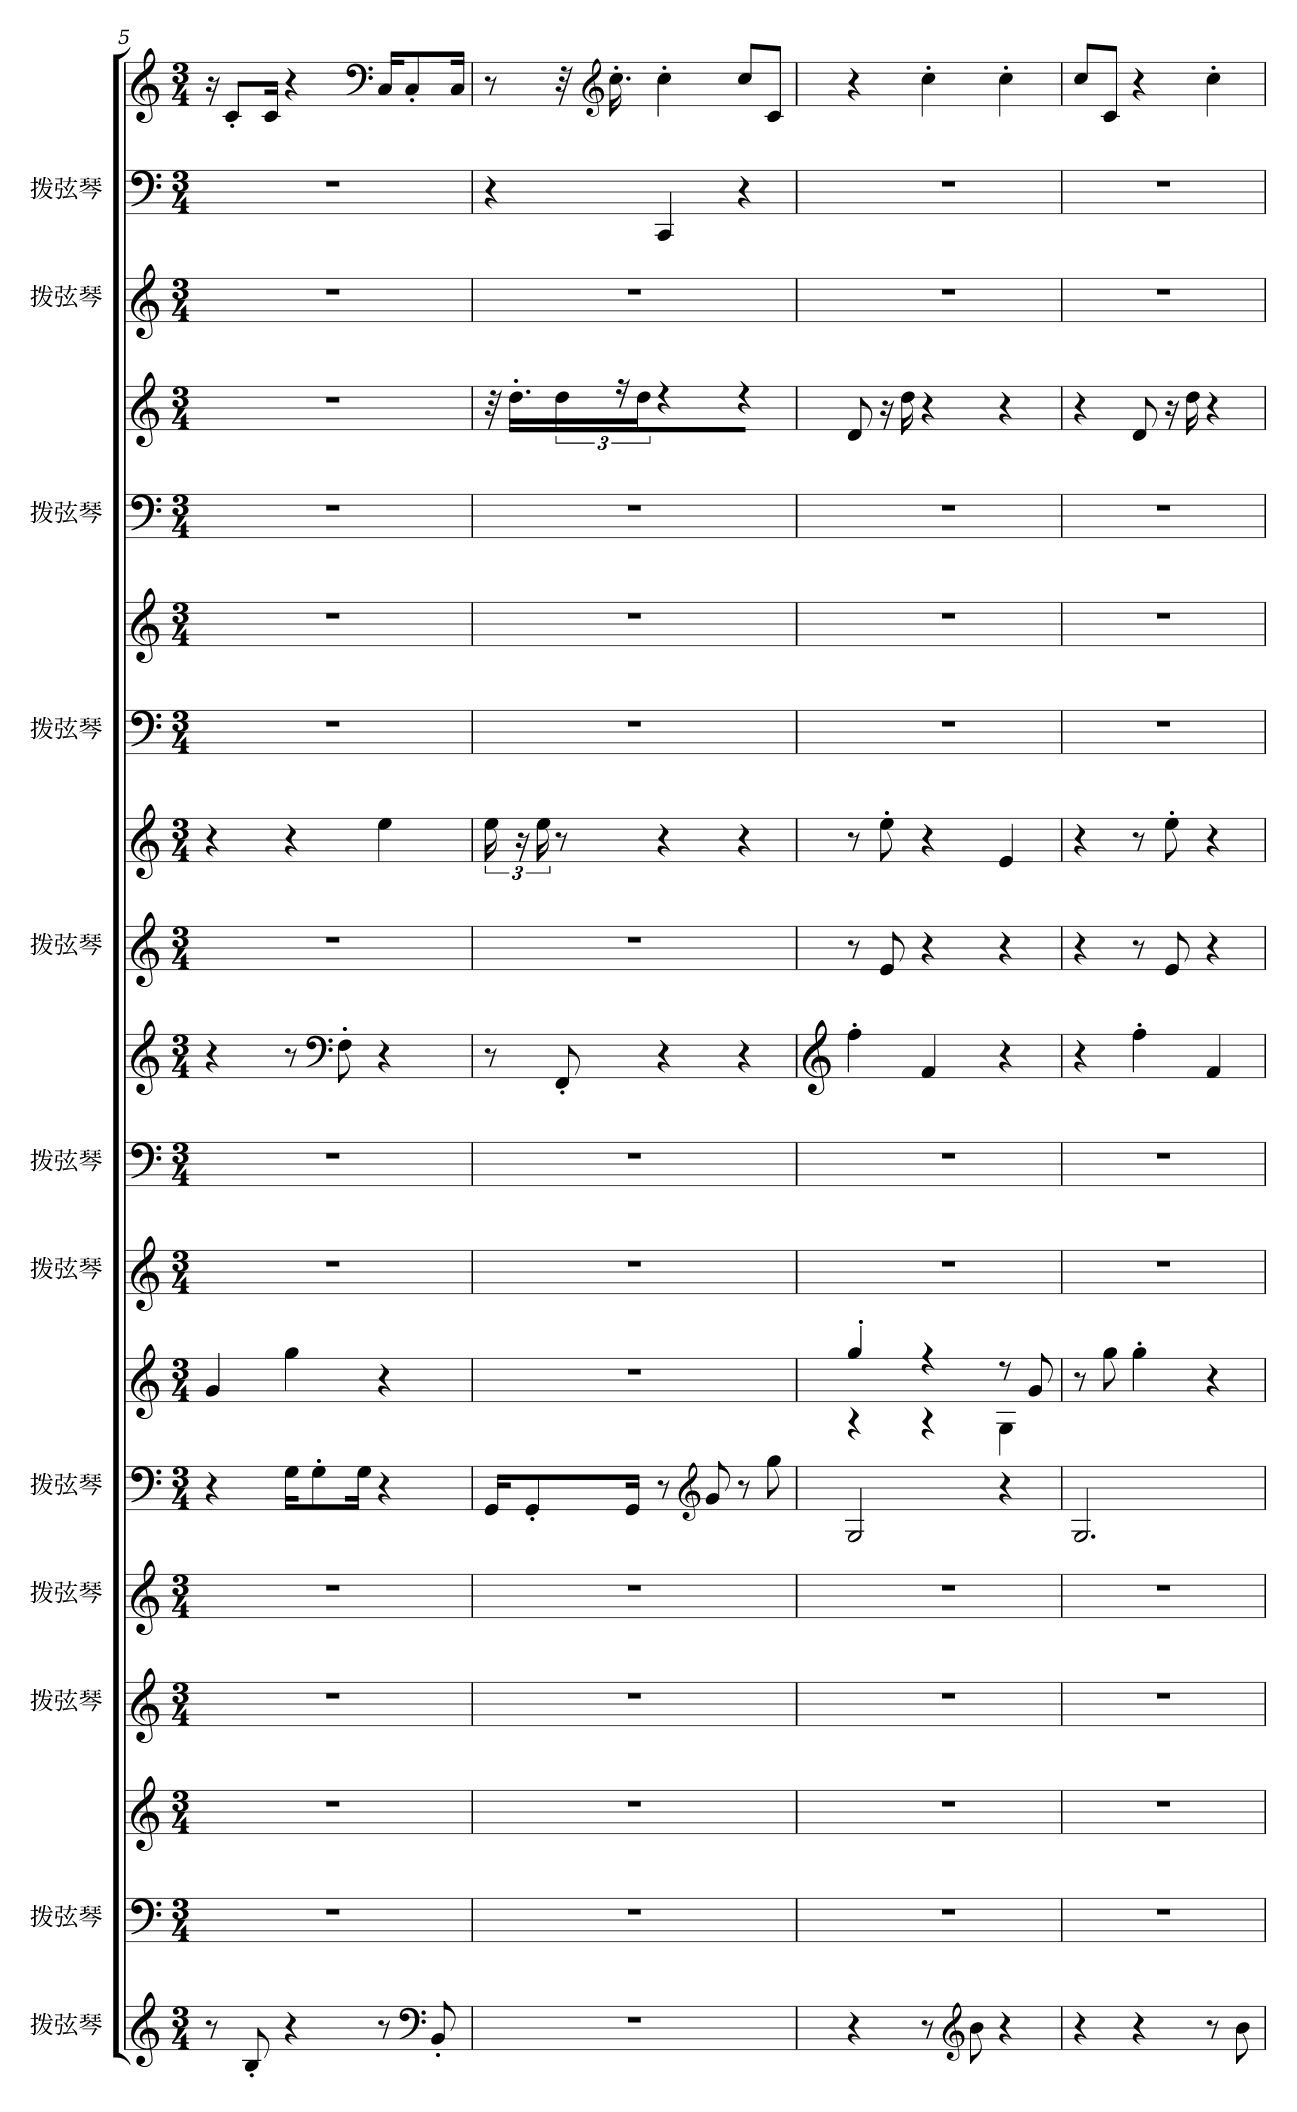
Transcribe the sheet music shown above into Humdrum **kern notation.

**kern	**kern	**kern	**kern	**kern	**kern	**kern	**kern	**kern	**kern	**kern	**kern	**kern	**kern	**kern	**kern	**kern	**kern	**kern
*part12	*part11	*part11	*part10	*part9	*part8	*part8	*part7	*part6	*part6	*part5	*part5	*part4	*part4	*part3	*part3	*part2	*part1	*part1
*staff19	*staff18	*staff17	*staff16	*staff15	*staff14	*staff13	*staff12	*staff11	*staff10	*staff9	*staff8	*staff7	*staff6	*staff5	*staff4	*staff3	*staff2	*staff1
*I"拨弦琴	*I"拨弦琴	*	*I"拨弦琴	*I"拨弦琴	*I"拨弦琴	*	*I"拨弦琴	*I"拨弦琴	*	*I"拨弦琴	*	*I"拨弦琴	*	*I"拨弦琴	*	*I"拨弦琴	*I"拨弦琴	*
*clefG2	*clefF4	*clefG2	*clefG2	*clefG2	*clefF4	*clefG2	*clefG2	*clefF4	*clefG2	*clefG2	*clefG2	*clefF4	*clefG2	*clefF4	*clefG2	*clefG2	*clefF4	*clefG2
*k[]	*k[]	*k[]	*k[]	*k[]	*k[]	*k[]	*k[]	*k[]	*k[]	*k[]	*k[]	*k[]	*k[]	*k[]	*k[]	*k[]	*k[]	*k[]
*M3/4	*M3/4	*M3/4	*M3/4	*M3/4	*M3/4	*M3/4	*M3/4	*M3/4	*M3/4	*M3/4	*M3/4	*M3/4	*M3/4	*M3/4	*M3/4	*M3/4	*M3/4	*M3/4
=5	=5	=5	=5	=5	=5	=5	=5	=5	=5	=5	=5	=5	=5	=5	=5	=5	=5	=5
8r	2.r	2.r	2.r	2.r	4r	4g/	2.r	2.r	4r	2.r	4r	2.r	2.r	2.r	2.r	2.r	2.r	16r
.	.	.	.	.	.	.	.	.	.	.	.	.	.	.	.	.	.	8c'/L
8B'/	.	.	.	.	.	.	.	.	.	.	.	.	.	.	.	.	.	.
.	.	.	.	.	.	.	.	.	.	.	.	.	.	.	.	.	.	16c/Jk
4r	.	.	.	.	16G\KL	4gg\	.	.	8r	.	4r	.	.	.	.	.	.	4r
.	.	.	.	.	8G'\	.	.	.	.	.	.	.	.	.	.	.	.	.
*	*	*	*	*	*	*	*	*	*clefF4	*	*	*	*	*	*	*	*	*
.	.	.	.	.	.	.	.	.	8F'\	.	.	.	.	.	.	.	.	.
.	.	.	.	.	16G\Jk	.	.	.	.	.	.	.	.	.	.	.	.	.
*	*	*	*	*	*	*	*	*	*	*	*	*	*	*	*	*	*	*clefF4
8r	.	.	.	.	4r	4r	.	.	4r	.	4ee\	.	.	.	.	.	.	16C/KL
.	.	.	.	.	.	.	.	.	.	.	.	.	.	.	.	.	.	8C'/
*clefF4	*	*	*	*	*	*	*	*	*	*	*	*	*	*	*	*	*	*
8BB'/	.	.	.	.	.	.	.	.	.	.	.	.	.	.	.	.	.	.
.	.	.	.	.	.	.	.	.	.	.	.	.	.	.	.	.	.	16C/Jk
=6	=6	=6	=6	=6	=6	=6	=6	=6	=6	=6	=6	=6	=6	=6	=6	=6	=6	=6
2.r	2.r	2.r	2.r	2.r	16GG/KL	2.r	2.r	2.r	8r	2.r	24ee\	2.r	2.r	2.r	32r	2.r	4r	8r
.	.	.	.	.	.	.	.	.	.	.	.	.	.	.	16.dd'\LL	.	.	.
.	.	.	.	.	.	.	.	.	.	.	24r	.	.	.	.	.	.	.
.	.	.	.	.	8GG'/	.	.	.	.	.	.	.	.	.	.	.	.	.
.	.	.	.	.	.	.	.	.	.	.	24ee\	.	.	.	.	.	.	.
.	.	.	.	.	.	.	.	.	8FF'/	.	8r	.	.	.	24dd\JJ	.	.	32r
*	*	*	*	*	*	*	*	*	*	*	*	*	*	*	*	*	*	*clefG2
.	.	.	.	.	.	.	.	.	.	.	.	.	.	.	.	.	.	16.cc'\
.	.	.	.	.	.	.	.	.	.	.	.	.	.	.	24r	.	.	.
.	.	.	.	.	16GG/Jk	.	.	.	.	.	.	.	.	.	.	.	.	.
.	.	.	.	.	.	.	.	.	.	.	.	.	.	.	24dd\	.	.	.
.	.	.	.	.	8r	.	.	.	4r	.	4r	.	.	.	4r	.	4CC/	4cc'\
*	*	*	*	*	*clefG2	*	*	*	*	*	*	*	*	*	*	*	*	*
.	.	.	.	.	8g/	.	.	.	.	.	.	.	.	.	.	.	.	.
.	.	.	.	.	8r	.	.	.	4r	.	4r	.	.	.	4r	.	4r	8cc/L
.	.	.	.	.	8gg\	.	.	.	.	.	.	.	.	.	.	.	.	8c/J
!!LO:PB:g=z
=7	=7	=7	=7	=7	=7	=7	=7	=7	=7	=7	=7	=7	=7	=7	=7	=7	=7	=7
*	*	*	*	*	*	*	*	*	*clefG2	*	*	*	*	*	*	*	*	*
*	*	*	*	*	*	*^	*	*	*	*	*	*	*	*	*	*	*	*
4r	2.r	2.r	2.r	2.r	2G/	4gg'/	4r	2.r	2.r	4ff'\	8r	8r	2.r	2.r	2.r	8d/	2.r	2.r	4r
.	.	.	.	.	.	.	.	.	.	.	8e/	8ee'\	.	.	.	16r	.	.	.
.	.	.	.	.	.	.	.	.	.	.	.	.	.	.	.	16dd\	.	.	.
8r	.	.	.	.	.	4r	4r	.	.	4f/	4r	4r	.	.	.	4r	.	.	4cc'\
*clefG2	*	*	*	*	*	*	*	*	*	*	*	*	*	*	*	*	*	*	*
8b\	.	.	.	.	.	.	.	.	.	.	.	.	.	.	.	.	.	.	.
4r	.	.	.	.	4r	8r	4G\	.	.	4r	4r	4e/	.	.	.	4r	.	.	4cc'\
.	.	.	.	.	.	8g/	.	.	.	.	.	.	.	.	.	.	.	.	.
*	*	*	*	*	*	*v	*v	*	*	*	*	*	*	*	*	*	*	*	*
=8	=8	=8	=8	=8	=8	=8	=8	=8	=8	=8	=8	=8	=8	=8	=8	=8	=8	=8
4r	2.r	2.r	2.r	2.r	2.G/	8r	2.r	2.r	4r	4r	4r	2.r	2.r	2.r	4r	2.r	2.r	8cc/L
.	.	.	.	.	.	8gg\	.	.	.	.	.	.	.	.	.	.	.	8c/J
4r	.	.	.	.	.	4gg'\	.	.	4ff'\	8r	8r	.	.	.	8d/	.	.	4r
.	.	.	.	.	.	.	.	.	.	8e/	8ee'\	.	.	.	16r	.	.	.
.	.	.	.	.	.	.	.	.	.	.	.	.	.	.	16dd\	.	.	.
8r	.	.	.	.	.	4r	.	.	4f/	4r	4r	.	.	.	4r	.	.	4cc'\
8b\	.	.	.	.	.	.	.	.	.	.	.	.	.	.	.	.	.	.
=	=	=	=	=	=	=	=	=	=	=	=	=	=	=	=	=	=	=
*-	*-	*-	*-	*-	*-	*-	*-	*-	*-	*-	*-	*-	*-	*-	*-	*-	*-	*-
